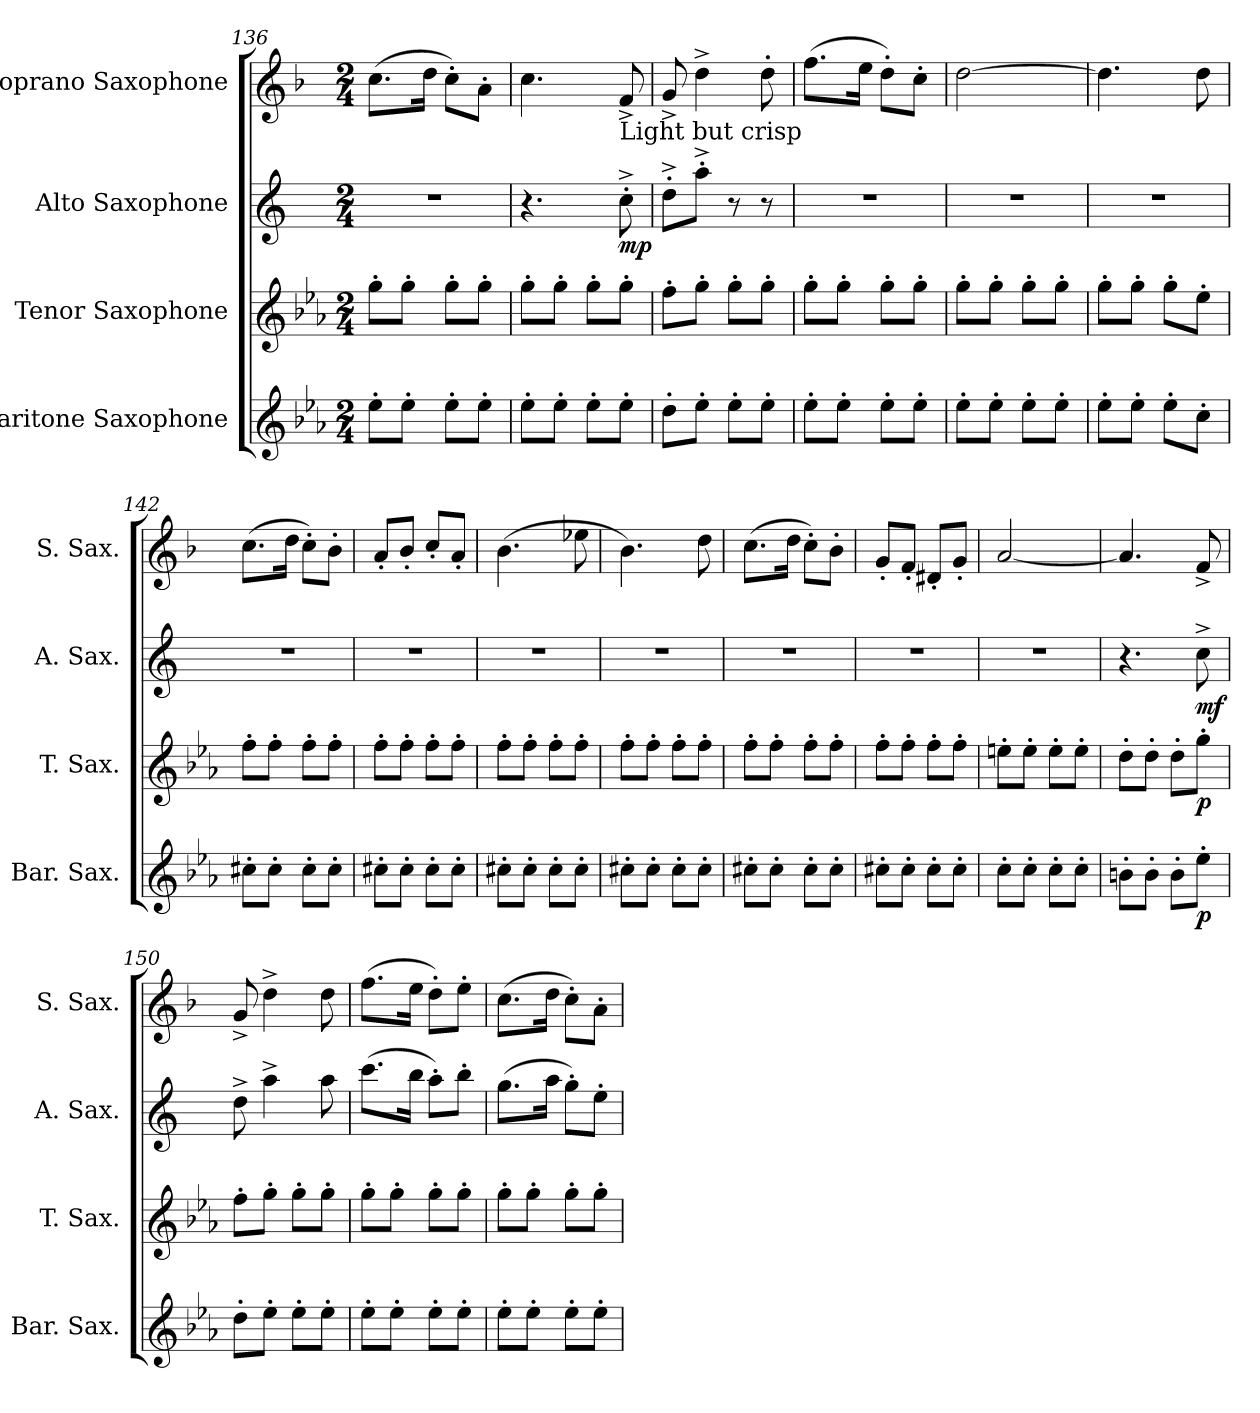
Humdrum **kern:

**kern	**dynam	**kern	**dynam	**kern	**dynam	**kern
*part4	*part4	*part3	*part3	*part2	*part2	*part1
*staff4	*staff4	*staff3	*staff3	*staff2	*staff2	*staff1
*I"Baritone Saxophone	*	*I"Tenor Saxophone	*	*I"Alto Saxophone	*	*I"Soprano Saxophone
*I'Bar. Sax.	*	*I'T. Sax.	*	*I'A. Sax.	*	*I'S. Sax.
*clefG2	*	*clefG2	*	*clefG2	*	*clefG2
*ITrd12c21	*	*ITrd8c14	*	*ITrd5c9	*	*ITrd1c2
*k[b-e-a-]	*	*k[b-e-a-]	*	*k[b-e-a-]	*	*k[b-e-a-]
*M2/4	*	*M2/4	*	*M2/4	*	*M2/4
=136	=136	=136	=136	=136	=136	=136
8e-'\L	.	8g'\L	.	2r	.	(8.b-\L
8e-'\J	.	8g'\J	.	.	.	.
.	.	.	.	.	.	16cc\Jk
8e-'\L	.	8g'\L	.	.	.	8b-'\L)
8e-'\J	.	8g'\J	.	.	.	8g'\J
=137	=137	=137	=137	=137	=137	=137
8e-'\L	.	8g'\L	.	4.r	.	4.b-\
8e-'\J	.	8g'\J	.	.	.	.
8e-'\L	.	8g'\L	.	.	.	.
!	!	!	!	!LO:TX:a:t=Light but crisp	!	!
!	!	!	!	!	!LO:DY:b	!
8e-'\J	.	8g'\J	.	8e-^'\	mp	8e-^/
=138	=138	=138	=138	=138	=138	=138
8d'\L	.	8f'\L	.	8f^'\L	.	8f^/
8e-'\J	.	8g'\J	.	8cc^'\J	.	4cc^\
8e-'\L	.	8g'\L	.	8r	.	.
8e-'\J	.	8g'\J	.	8r	.	8cc'\
=139	=139	=139	=139	=139	=139	=139
8e-'\L	.	8g'\L	.	2r	.	(8.ee-\L
8e-'\J	.	8g'\J	.	.	.	.
.	.	.	.	.	.	16dd\Jk
8e-'\L	.	8g'\L	.	.	.	8cc'\L)
8e-'\J	.	8g'\J	.	.	.	8b-'\J
!!LO:LB:g=z
=140	=140	=140	=140	=140	=140	=140
8e-'\L	.	8g'\L	.	2r	.	[2cc\
8e-'\J	.	8g'\J	.	.	.	.
8e-'\L	.	8g'\L	.	.	.	.
8e-'\J	.	8g'\J	.	.	.	.
=141	=141	=141	=141	=141	=141	=141
8e-'\L	.	8g'\L	.	2r	.	4.cc\]
8e-'\J	.	8g'\J	.	.	.	.
8e-'\L	.	8g'\L	.	.	.	.
8c'\J	.	8e-'\J	.	.	.	8cc\
=142	=142	=142	=142	=142	=142	=142
8c#X'\L	.	8f'\L	.	2r	.	(8.b-\L
8c#'\J	.	8f'\J	.	.	.	.
.	.	.	.	.	.	16cc\Jk
8c#'\L	.	8f'\L	.	.	.	8b-'\L)
8c#'\J	.	8f'\J	.	.	.	8a-'\J
=143	=143	=143	=143	=143	=143	=143
8c#X'\L	.	8f'\L	.	2r	.	8g'/L
8c#'\J	.	8f'\J	.	.	.	8a-'/J
8c#'\L	.	8f'\L	.	.	.	8b-'/L
8c#'\J	.	8f'\J	.	.	.	8g'/J
=144	=144	=144	=144	=144	=144	=144
8c#X'\L	.	8f'\L	.	2r	.	(4.a-\
8c#'\J	.	8f'\J	.	.	.	.
8c#'\L	.	8f'\L	.	.	.	.
8c#'\J	.	8f'\J	.	.	.	8dd-X\
=145	=145	=145	=145	=145	=145	=145
8c#X'\L	.	8f'\L	.	2r	.	4.a-\)
8c#'\J	.	8f'\J	.	.	.	.
8c#'\L	.	8f'\L	.	.	.	.
8c#'\J	.	8f'\J	.	.	.	8cc\
=146	=146	=146	=146	=146	=146	=146
8c#X'\L	.	8f'\L	.	2r	.	(8.b-\L
8c#'\J	.	8f'\J	.	.	.	.
.	.	.	.	.	.	16cc\Jk
8c#'\L	.	8f'\L	.	.	.	8b-'\L)
8c#'\J	.	8f'\J	.	.	.	8a-'\J
=147	=147	=147	=147	=147	=147	=147
8c#X'\L	.	8f'\L	.	2r	.	8f'/L
8c#'\J	.	8f'\J	.	.	.	8e-'/J
8c#'\L	.	8f'\L	.	.	.	8c#X'/L
8c#'\J	.	8f'\J	.	.	.	8f'/J
=148	=148	=148	=148	=148	=148	=148
8c'\L	.	8en'\L	.	2r	.	[2g/
8c'\J	.	8e'\J	.	.	.	.
8c'\L	.	8e'\L	.	.	.	.
8c'\J	.	8e'\J	.	.	.	.
!!LO:LB:g=z
=149	=149	=149	=149	=149	=149	=149
8Bn'\L	.	8d'\L	.	4.r	.	4.g/]
8B'\J	.	8d'\J	.	.	.	.
8B'\L	.	8d'\L	.	.	.	.
!	!LO:DY:b	!	!LO:DY:b	!	!LO:DY:b	!
8e-'\J	p	8g'\J	p	8e-^\	mf	8e-^/
=150	=150	=150	=150	=150	=150	=150
8d'\L	.	8f'\L	.	8f^\	.	8f^/
8e-'\J	.	8g'\J	.	4cc^\	.	4cc^\
8e-'\L	.	8g'\L	.	.	.	.
8e-'\J	.	8g'\J	.	8cc\	.	8cc\
=151	=151	=151	=151	=151	=151	=151
8e-'\L	.	8g'\L	.	(8.ee-\L	.	(8.ee-\L
8e-'\J	.	8g'\J	.	.	.	.
.	.	.	.	16dd\Jk	.	16dd\Jk
8e-'\L	.	8g'\L	.	8cc'\L)	.	8cc'\L)
8e-'\J	.	8g'\J	.	8dd'\J	.	8dd'\J
=152	=152	=152	=152	=152	=152	=152
8e-'\L	.	8g'\L	.	(8.b-\L	.	(8.b-\L
8e-'\J	.	8g'\J	.	.	.	.
.	.	.	.	16cc\Jk	.	16cc\Jk
8e-'\L	.	8g'\L	.	8b-'\L)	.	8b-'\L)
8e-'\J	.	8g'\J	.	8g'\J	.	8g'\J
=	=	=	=	=	=	=
*-	*-	*-	*-	*-	*-	*-
